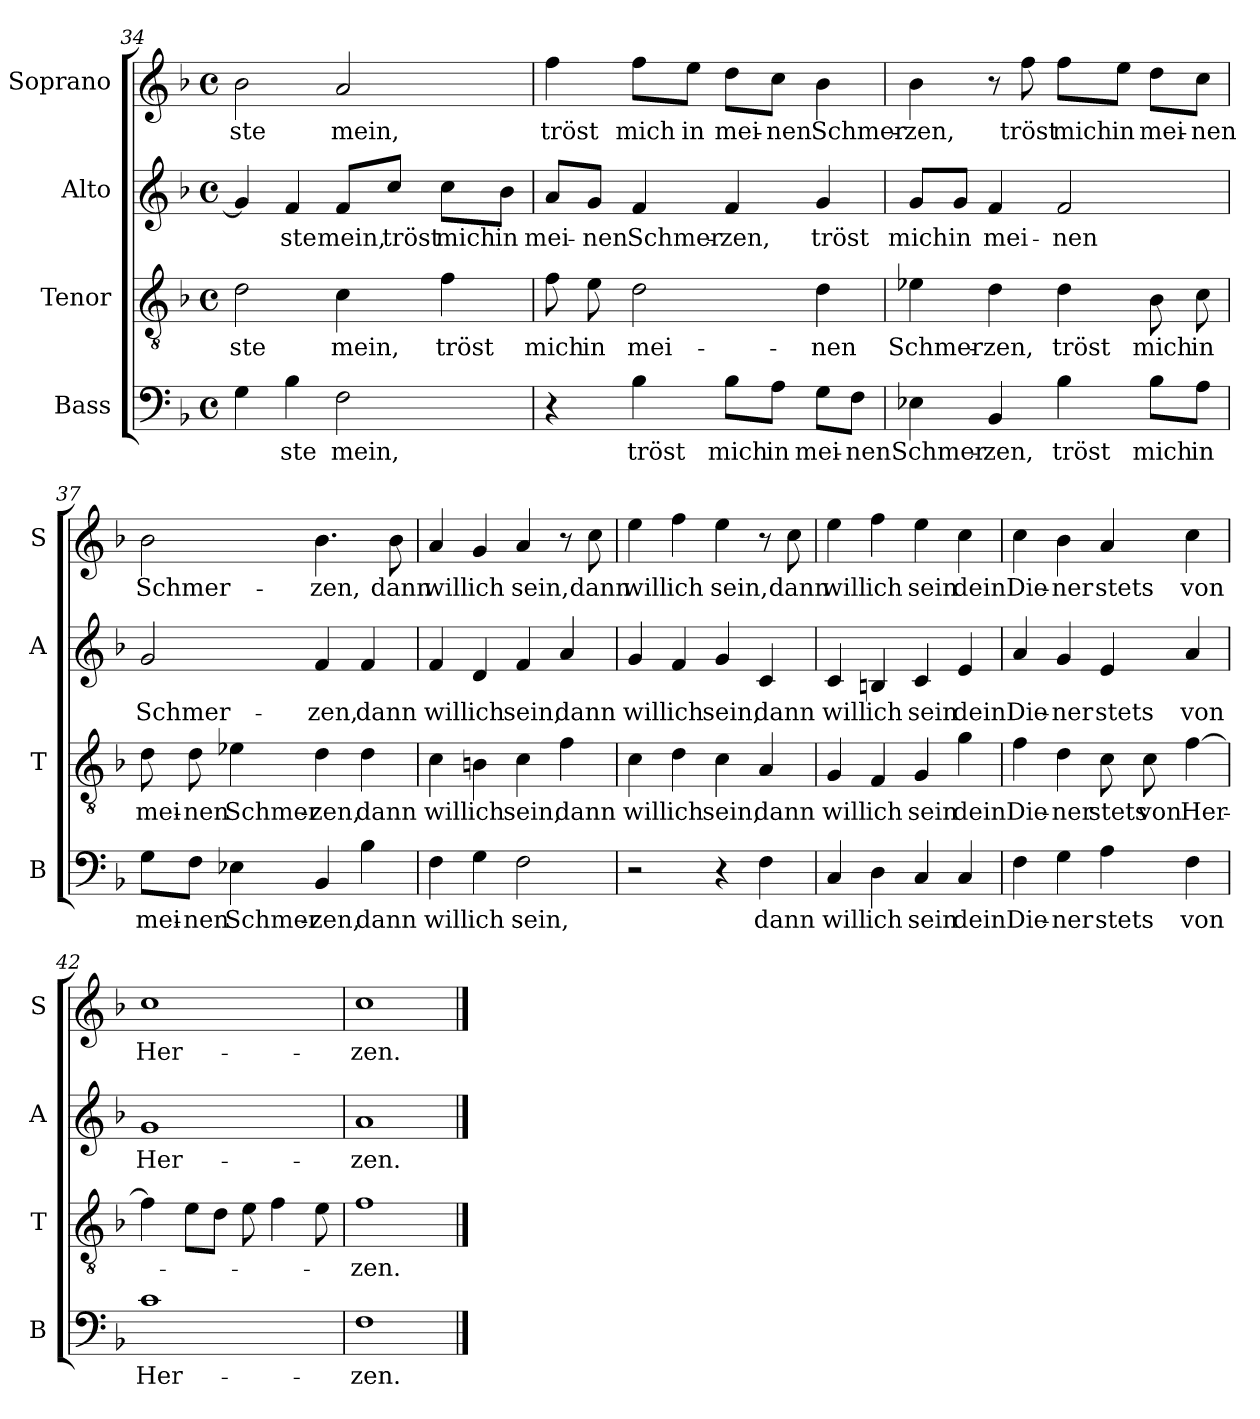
**kern	**text	**kern	**text	**kern	**text	**kern	**text
*part4	*part4	*part3	*part3	*part2	*part2	*part1	*part1
*staff4	*staff4	*staff3	*staff3	*staff2	*staff2	*staff1	*staff1
*I"Bass	*	*I"Tenor	*	*I"Alto	*	*I"Soprano	*
*I'B	*	*I'T	*	*I'A	*	*I'S	*
*clefF4	*	*clefGv2	*	*clefG2	*	*clefG2	*
*k[b-]	*	*k[b-]	*	*k[b-]	*	*k[b-]	*
*F:	*	*F:	*	*F:	*	*F:	*
*M4/4	*	*M4/4	*	*M4/4	*	*M4/4	*
*met(c)	*	*met(c)	*	*met(c)	*	*met(c)	*
=34	=34	=34	=34	=34	=34	=34	=34
!	!	!	!LO:LY:b	!	!	!	!LO:LY:b
4G\	.	2d\	-ste	4g/]	.	2b-\	-ste
!	!LO:LY:b	!	!	!	!LO:LY:b	!	!
4B-\	-ste	.	.	4f/	-ste	.	.
!	!LO:LY:b	!	!LO:LY:b	!	!LO:LY:b	!	!LO:LY:b
2F\	mein,	4c\	mein,	8f/L	mein,	2a/	mein,
!	!	!	!	!	!LO:LY:b	!	!
.	.	.	.	8cc/J	tröst	.	.
!	!	!	!LO:LY:b	!	!LO:LY:b	!	!
.	.	4f\	tröst	8cc\L	mich	.	.
!	!	!	!	!	!LO:LY:b	!	!
.	.	.	.	8b-\J	in	.	.
!!LO:LB:g=z
=35	=35	=35	=35	=35	=35	=35	=35
!	!	!	!LO:LY:b	!	!LO:LY:b	!	!LO:LY:b
4r	.	8f\	mich	8a/L	mei-	4ff\	tröst
!	!	!	!LO:LY:b	!	!LO:LY:b	!	!
.	.	8e\	in	8g/J	-nen	.	.
!	!LO:LY:b	!	!LO:LY:b	!	!LO:LY:b	!	!LO:LY:b
4B-\	tröst	2d\	mei-	4f/	Schmer-	8ff\L	mich
!	!	!	!	!	!	!	!LO:LY:b
.	.	.	.	.	.	8ee\J	in
!	!LO:LY:b	!	!	!	!LO:LY:b	!	!LO:LY:b
8B-\L	mich	.	.	4f/	-zen,	8dd\L	mei-
!	!LO:LY:b	!	!	!	!	!	!LO:LY:b
8A\J	in	.	.	.	.	8cc\J	-nen
!	!LO:LY:b	!	!LO:LY:b	!	!LO:LY:b	!	!LO:LY:b
8G\L	mei-	4d\	-nen	4g/	tröst	4b-\	Schmer-
!	!LO:LY:b	!	!	!	!	!	!
8F\J	-nen	.	.	.	.	.	.
=36	=36	=36	=36	=36	=36	=36	=36
!	!LO:LY:b	!	!LO:LY:b	!	!LO:LY:b	!	!LO:LY:b
4E-X\	Schmer-	4e-X\	Schmer-	8g/L	mich	4b-\	-zen,
!	!	!	!	!	!LO:LY:b	!	!
.	.	.	.	8g/J	in	.	.
!	!LO:LY:b	!	!LO:LY:b	!	!LO:LY:b	!	!
4BB-/	-zen,	4d\	-zen,	4f/	mei-	8r	.
!	!	!	!	!	!	!	!LO:LY:b
.	.	.	.	.	.	8ff\	tröst
!	!LO:LY:b	!	!LO:LY:b	!	!LO:LY:b	!	!LO:LY:b
4B-\	tröst	4d\	tröst	2f/	-nen	8ff\L	mich
!	!	!	!	!	!	!	!LO:LY:b
.	.	.	.	.	.	8ee\J	in
!	!LO:LY:b	!	!LO:LY:b	!	!	!	!LO:LY:b
8B-\L	mich	8B-\	mich	.	.	8dd\L	mei-
!	!LO:LY:b	!	!LO:LY:b	!	!	!	!LO:LY:b
8A\J	in	8c\	in	.	.	8cc\J	-nen
=37	=37	=37	=37	=37	=37	=37	=37
!	!LO:LY:b	!	!LO:LY:b	!	!LO:LY:b	!	!LO:LY:b
8G\L	mei-	8d\	mei-	2g/	Schmer-	2b-\	Schmer-
!	!LO:LY:b	!	!LO:LY:b	!	!	!	!
8F\J	-nen	8d\	-nen	.	.	.	.
!	!LO:LY:b	!	!LO:LY:b	!	!	!	!
4E-X\	Schmer-	4e-X\	Schmer-	.	.	.	.
!	!LO:LY:b	!	!LO:LY:b	!	!LO:LY:b	!	!LO:LY:b
4BB-/	-zen,	4d\	-zen,	4f/	-zen,	4.b-\	-zen,
!	!LO:LY:b	!	!LO:LY:b	!	!LO:LY:b	!	!
4B-\	dann	4d\	dann	4f/	dann	.	.
!	!	!	!	!	!	!	!LO:LY:b
.	.	.	.	.	.	8b-\	dann
!!LO:LB:g=z
=38	=38	=38	=38	=38	=38	=38	=38
!	!LO:LY:b	!	!LO:LY:b	!	!LO:LY:b	!	!LO:LY:b
4F\	will	4c\	will	4f/	will	4a/	will
!	!LO:LY:b	!	!LO:LY:b	!	!LO:LY:b	!	!LO:LY:b
4G\	ich	4Bn\	ich	4d/	ich	4g/	ich
!	!LO:LY:b	!	!LO:LY:b	!	!LO:LY:b	!	!LO:LY:b
2F\	sein,	4c\	sein,	4f/	sein,	4a/	sein,
!	!	!	!LO:LY:b	!	!LO:LY:b	!	!
.	.	4f\	dann	4a/	dann	8r	.
!	!	!	!	!	!	!	!LO:LY:b
.	.	.	.	.	.	8cc\	dann
=39	=39	=39	=39	=39	=39	=39	=39
!	!	!	!LO:LY:b	!	!LO:LY:b	!	!LO:LY:b
2r	.	4c\	will	4g/	will	4ee\	will
!	!	!	!LO:LY:b	!	!LO:LY:b	!	!LO:LY:b
.	.	4d\	ich	4f/	ich	4ff\	ich
!	!	!	!LO:LY:b	!	!LO:LY:b	!	!LO:LY:b
4r	.	4c\	sein,	4g/	sein,	4ee\	sein,
!	!LO:LY:b	!	!LO:LY:b	!	!LO:LY:b	!	!
4F\	dann	4A/	dann	4c/	dann	8r	.
!	!	!	!	!	!	!	!LO:LY:b
.	.	.	.	.	.	8cc\	dann
=40	=40	=40	=40	=40	=40	=40	=40
!	!LO:LY:b	!	!LO:LY:b	!	!LO:LY:b	!	!LO:LY:b
4C/	will	4G/	will	4c/	will	4ee\	will
!	!LO:LY:b	!	!LO:LY:b	!	!LO:LY:b	!	!LO:LY:b
4D\	ich	4F/	ich	4Bn/	ich	4ff\	ich
!	!LO:LY:b	!	!LO:LY:b	!	!LO:LY:b	!	!LO:LY:b
4C/	sein	4G/	sein	4c/	sein	4ee\	sein
!	!LO:LY:b	!	!LO:LY:b	!	!LO:LY:b	!	!LO:LY:b
4C/	dein	4g\	dein	4e/	dein	4cc\	dein
=41	=41	=41	=41	=41	=41	=41	=41
!	!LO:LY:b	!	!LO:LY:b	!	!LO:LY:b	!	!LO:LY:b
4F\	Die-	4f\	Die-	4a/	Die-	4cc\	Die-
!	!LO:LY:b	!	!LO:LY:b	!	!LO:LY:b	!	!LO:LY:b
4G\	-ner	4d\	-ner	4g/	-ner	4b-\	-ner
!	!LO:LY:b	!	!LO:LY:b	!	!LO:LY:b	!	!LO:LY:b
4A\	stets	8c\	stets	4e/	stets	4a/	stets
!	!	!	!LO:LY:b	!	!	!	!
.	.	8c\	von	.	.	.	.
!	!LO:LY:b	!	!LO:LY:b	!	!LO:LY:b	!	!LO:LY:b
4F\	von	[4f\	Her-	4a/	von	4cc\	von
=42	=42	=42	=42	=42	=42	=42	=42
!	!LO:LY:b	!	!	!	!LO:LY:b	!	!LO:LY:b
1c	Her-	4f\]	.	1g	Her-	1cc	Her-
.	.	8e\L	.	.	.	.	.
.	.	8d\J	.	.	.	.	.
.	.	8e\	.	.	.	.	.
.	.	4f\	.	.	.	.	.
.	.	8e\	.	.	.	.	.
=43	=43	=43	=43	=43	=43	=43	=43
!	!LO:LY:b	!	!LO:LY:b	!	!LO:LY:b	!	!LO:LY:b
1F	-zen.	1f	-zen.	1a	-zen.	1cc	-zen.
==	==	==	==	==	==	==	==
*-	*-	*-	*-	*-	*-	*-	*-
